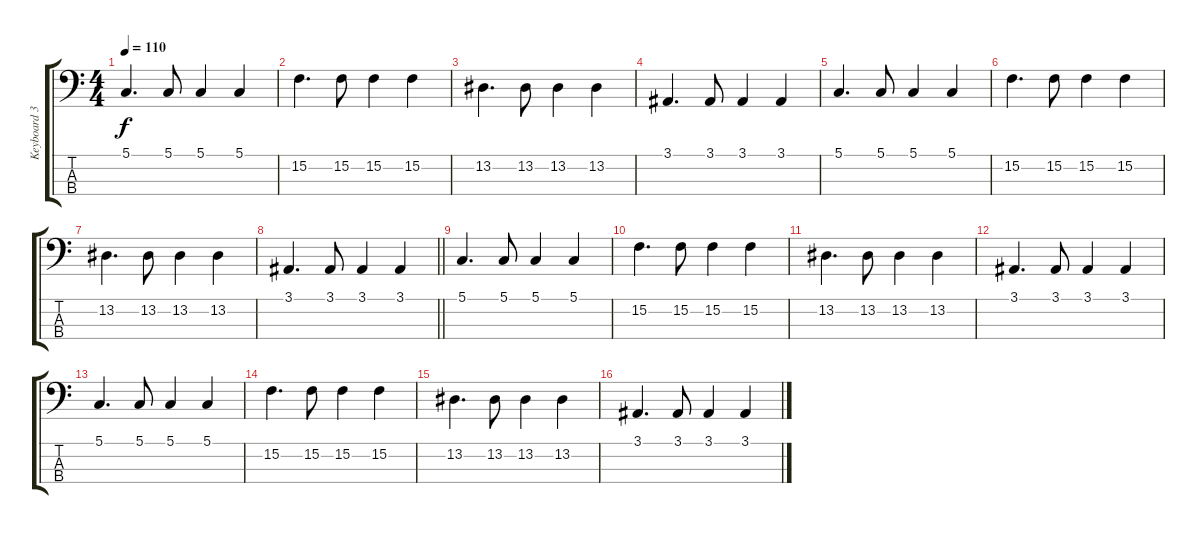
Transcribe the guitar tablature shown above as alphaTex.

\track ("Keyboard 3 (Low)" "Keyboard 3") {instrument stringensemble1}
\staff {score tabs}
\tuning (G2 D2 A1 E1) {hide}
\ts (4 4)
\tempo 110
\clef f4
\ks c
5.1.4{d dy f} 5.1.8 5.1.4 5.1.4 |
15.2.4{d} 15.2.8 15.2.4 15.2.4 |
13.2.4{d} 13.2.8 13.2.4 13.2.4 |
3.1.4{d volume 6} 3.1.8 3.1.4 3.1.4 |
5.1.4{d} 5.1.8 5.1.4 5.1.4 |
15.2.4{d} 15.2.8 15.2.4 15.2.4 |
13.2.4{d} 13.2.8 13.2.4 13.2.4 |
\barLineRight lightlight
3.1.4{d} 3.1.8 3.1.4 3.1.4 |
5.1.4{d volume 4} 5.1.8 5.1.4 5.1.4 |
15.2.4{d} 15.2.8 15.2.4 15.2.4 |
13.2.4{d} 13.2.8 13.2.4 13.2.4 |
3.1.4{d} 3.1.8 3.1.4 3.1.4 |
5.1.4{d} 5.1.8 5.1.4 5.1.4 |
15.2.4{d volume 2} 15.2.8 15.2.4 15.2.4 |
13.2.4{d} 13.2.8 13.2.4 13.2.4 |
3.1.4{d} 3.1.8 3.1.4 3.1.4
